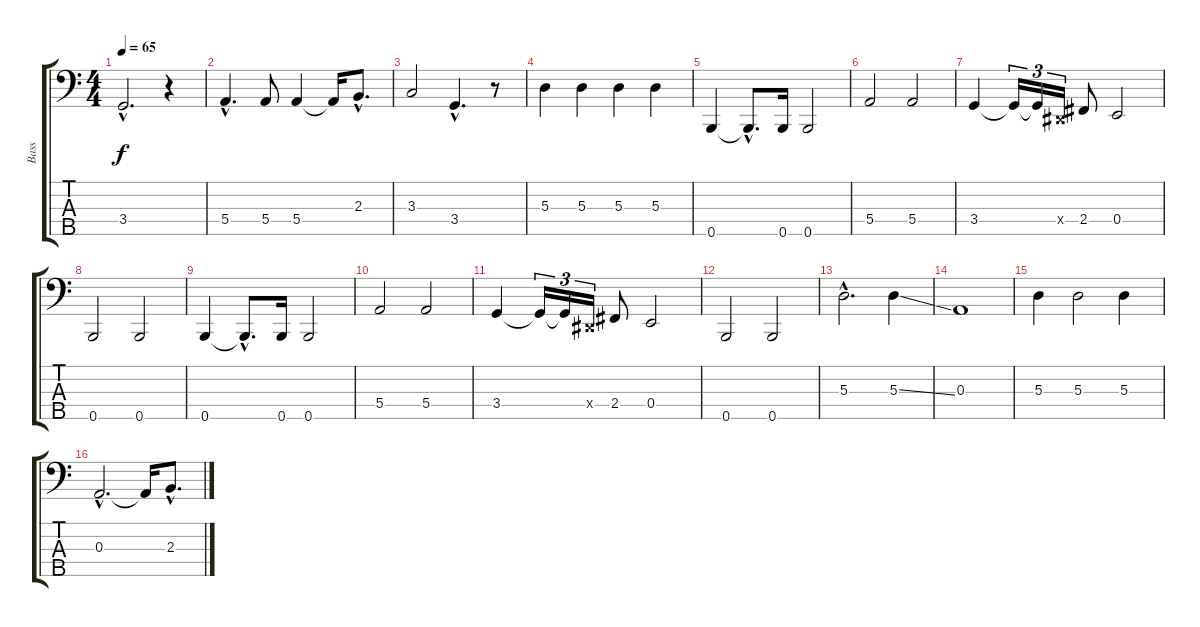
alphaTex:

\track ("Bass" "Bass") {instrument electricbassfinger}
\staff {score tabs}
\tuning (G2 D2 A1 E1 B0) {hide}
\ts (4 4)
\tempo 65
\clef f4
\ks c
3.4{hac}.2{d dy f} r.4 |
5.4{hac}.4{d} 5.4.8 5.4.4 5.4{t}.16 2.3{hac}.8{d} |
3.3.2 3.4{hac}.4{d} r.8 |
5.3.4 5.3.4 5.3.4 5.3.4 |
0.5.4 0.5{hac t}.8{d} 0.5.16 0.5.2 |
5.4.2 5.4.2 |
3.4.4 3.4{t}.16{tu (3 2)} 3.4{t}.16{tu (3 2)} -1.4{x}.16{tu (3 2)} 2.4.8 0.4.2 |
0.5.2 0.5.2 |
0.5.4 0.5{hac t}.8{d} 0.5.16 0.5.2 |
5.4.2 5.4.2 |
3.4.4 3.4{t}.16{tu (3 2)} 3.4{t}.16{tu (3 2)} -1.4{x}.16{tu (3 2)} 2.4.8 0.4.2 |
0.5.2 0.5.2 |
5.3{hac}.2{d} 5.3{ss}.4 |
0.3.1 |
5.3.4 5.3.2 5.3.4 |
0.3{hac}.2{d} 0.3{t}.16 2.3{hac}.8{d}
